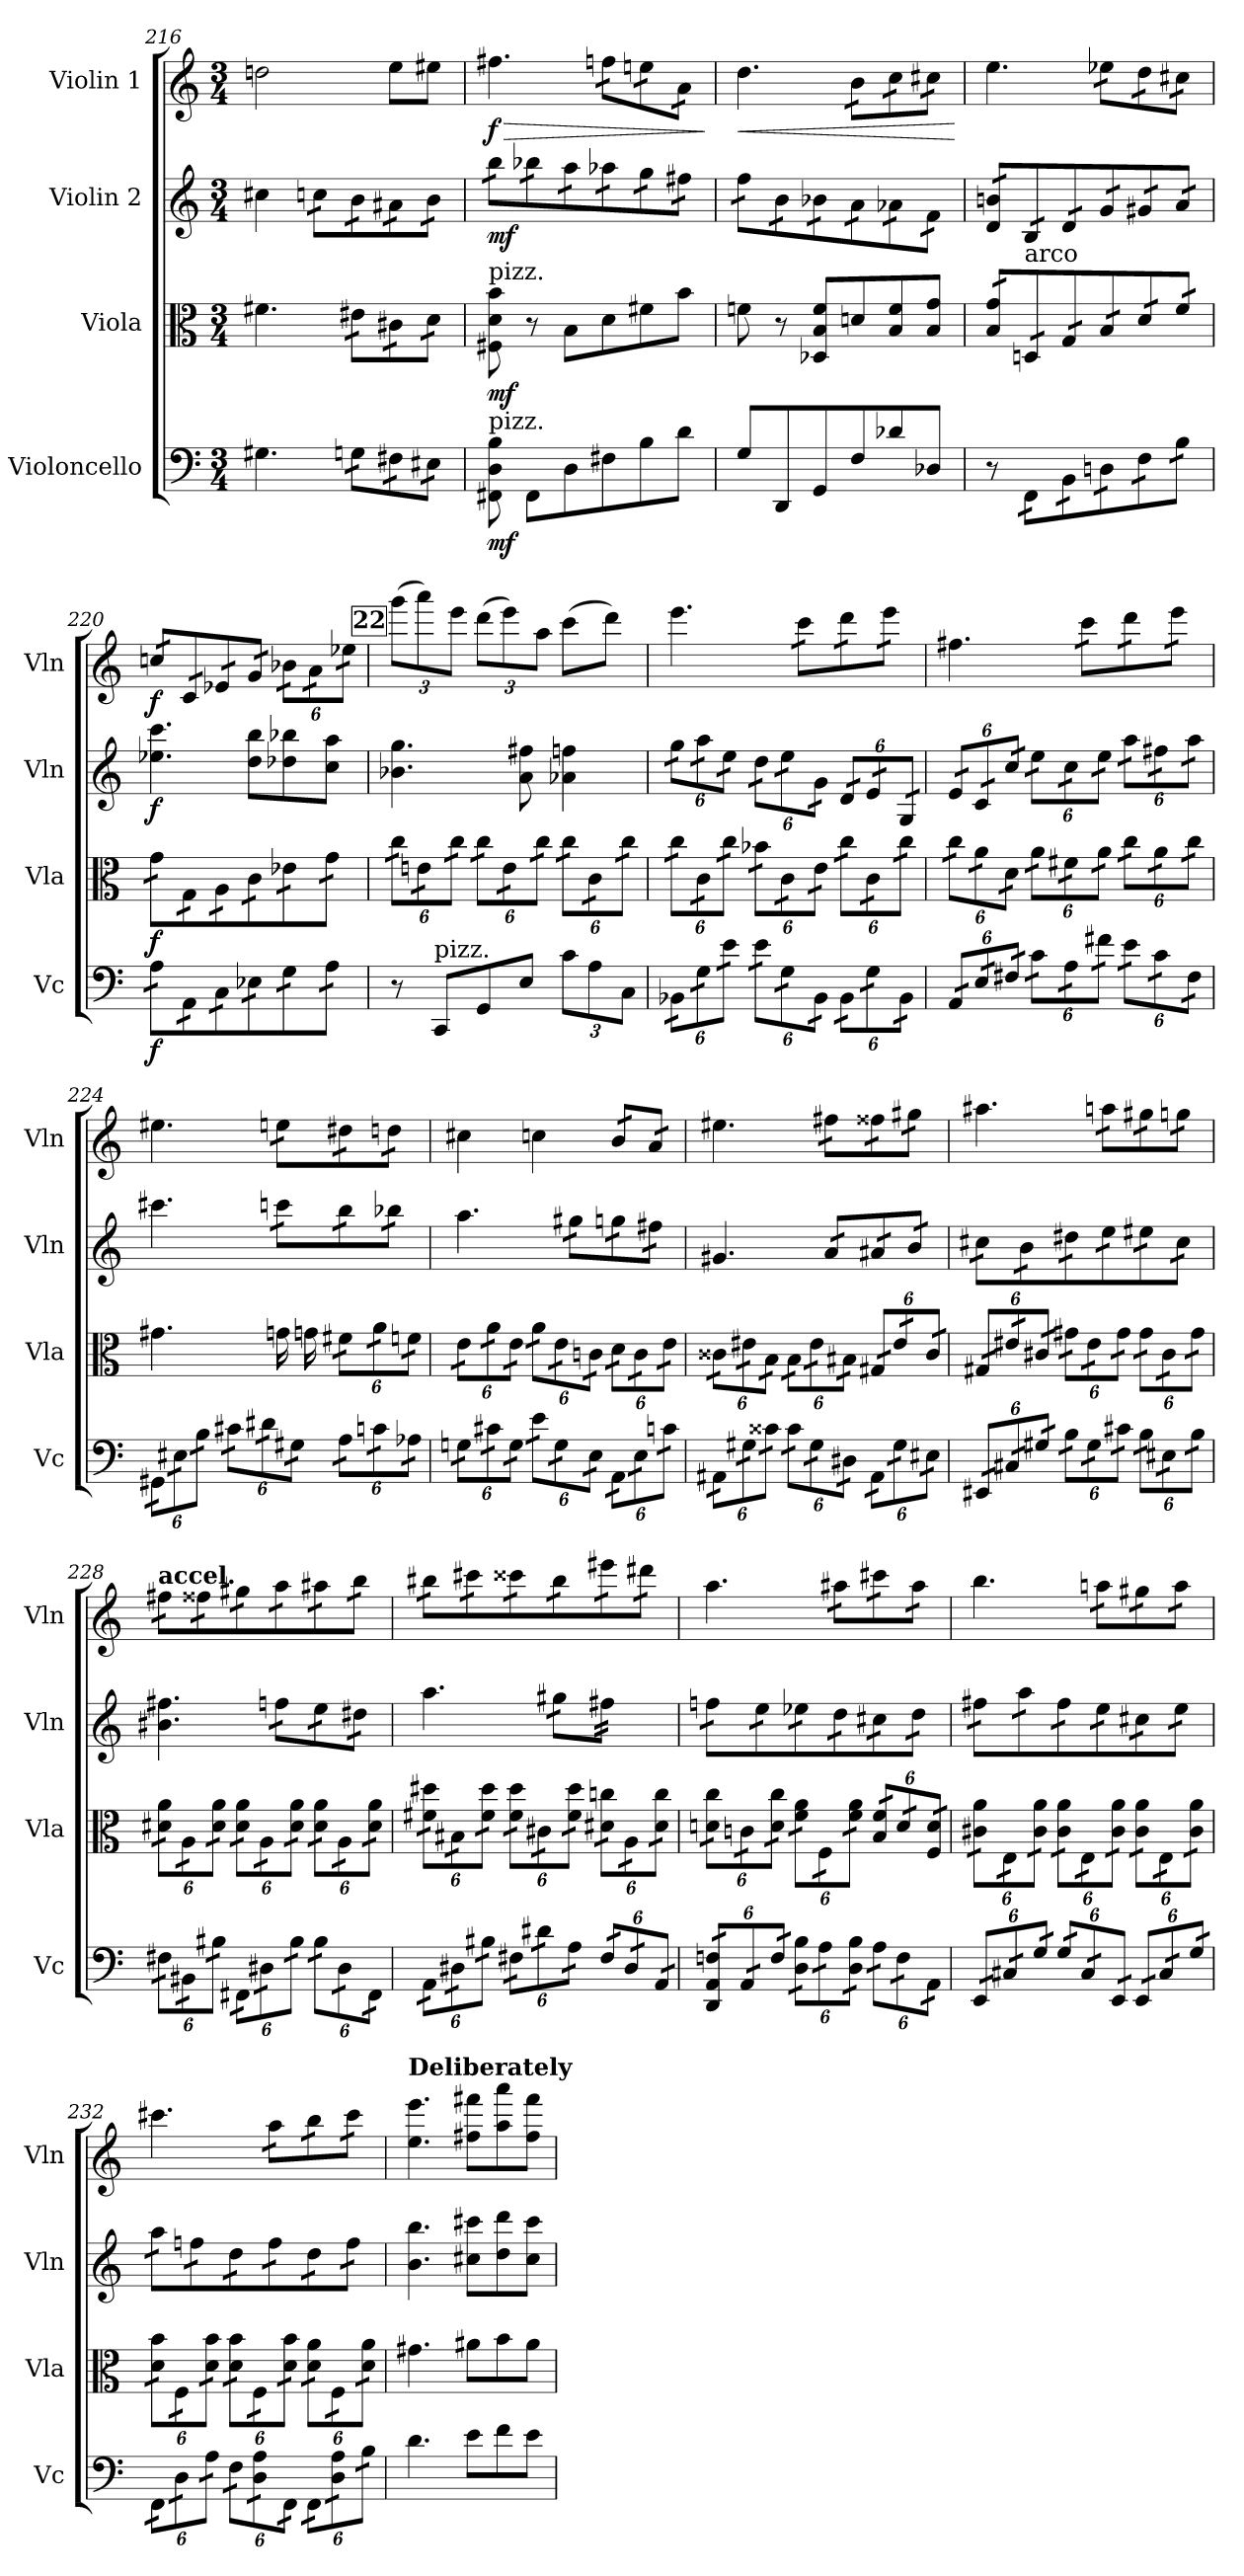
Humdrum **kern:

**kern	**dynam	**kern	**dynam	**kern	**dynam	**kern	**dynam
*part4	*part4	*part3	*part3	*part2	*part2	*part1	*part1
*staff4	*staff4	*staff3	*staff3	*staff2	*staff2	*staff1	*staff1
*I"Violoncello	*	*I"Viola	*	*I"Violin 2	*	*I"Violin 1	*
*I'Vc	*	*I'Vla	*	*I'Vln	*	*I'Vln	*
*clefF4	*	*clefC3	*	*clefG2	*	*clefG2	*
*k[]	*	*k[]	*	*k[]	*	*k[]	*
*M3/4	*	*M3/4	*	*M3/4	*	*M3/4	*
=216	=216	=216	=216	=216	=216	=216	=216
4.G#X\	.	4.f#X\	.	4cc#X\	.	2ddn\	.
*	*	*	*	*tremolo	*	*	*
.	.	.	.	16ccn\LL	.	.	.
.	.	.	.	16ccn\	.	.	.
*tremolo	*	*	*	*	*	*	*
*	*	*tremolo	*	*	*	*	*
16Gn\LL	.	16e#X\LL	.	16b\	.	.	.
16Gn\	.	16e#X\	.	16b\	.	.	.
16F#X\	.	16c#X\	.	16a#X\	.	8ee\L	.
16F#X\	.	16c#X\	.	16a#X\	.	.	.
16E#X\	.	16d\	.	16b\	.	8ee#X\J	.
16E#X\JJ	.	16d\JJ	.	16b\JJ	.	.	.
*	*	*Xtremolo	*	*	*	*	*
*Xtremolo	*	*	*	*	*	*	*
=217	=217	=217	=217	=217	=217	=217	=217
!	!	!LO:TX:a:t=pizz.	!	!	!	!	!
!LO:TX:a:t=pizz.	!	!	!	!	!	!	!
!	!LO:DY:b	!	!LO:DY:b	!	!LO:DY:b	!	!LO:HP:b
!	!	!	!	!	!	!	!LO:DY:n=1:b
8FF#X\ 8D\ 8B\	mf	8F#X\ 8d\ 8b\	mf	16bb\LL	mf	4.ff#X\	> f
.	.	.	.	16bb\	.	.	.
8FF#\L	.	8r	.	16bb-X\	.	.	.
.	.	.	.	16bb-X\	.	.	.
8D\	.	8B\L	.	16aa\	.	.	.
.	.	.	.	16aa\	.	.	.
*	*	*	*	*	*	*tremolo	*
8F#X\	.	8d\	.	16aa-X\	.	16ffn\LL	.
.	.	.	.	16aa-X\	.	16ffn\	.
8B\	.	8f#X\	.	16gg\	.	16een\	.
.	.	.	.	16gg\	.	16een\	.
8d\J	.	8b\J	.	16ff#X\	.	16a\	.
.	.	.	.	16ff#X\JJ	.	16a\JJ	.
*	*	*	*	*	*	*Xtremolo	*
.	.	.	.	.	.	.	]
=218	=218	=218	=218	=218	=218	=218	=218
!	!	!	!	!	!	!	!LO:HP:b
8G/L	.	8fn\	.	16ff\LL	.	4.dd\	<
.	.	.	.	16ff\	.	.	.
8DD/	.	8r	.	16b\	.	.	.
.	.	.	.	16b\	.	.	.
8GG/	.	8D-X/ 8B/ 8f/L	.	16b-X\	.	.	.
.	.	.	.	16b-X\	.	.	.
*	*	*	*	*	*	*tremolo	*
8F/	.	8dn/	.	16a\	.	16b\LL	.
.	.	.	.	16a\	.	16b\	.
8d-X/	.	8B/ 8f/	.	16a-X\	.	16cc\	.
.	.	.	.	16a-X\	.	16cc\	.
8D-X/J	.	8B/ 8g/J	.	16f\	.	16cc#X\	.
.	.	.	.	16f\JJ	.	16cc#X\JJ	.
*	*	*	*	*	*	*Xtremolo	*
.	.	.	.	.	.	.	[
!!LO:PB:g=z
=219	=219	=219	=219	=219	=219	=219	=219
*	*	*tremolo	*	*	*	*	*
8r	.	16B/ 16g/LL	.	16d/ 16bn/LL	.	4.ee\	.
.	.	16B/ 16g/	.	16d/ 16bn/	.	.	.
!	!	!LO:TX:a:t=arco	!	!	!	!	!
!LO:TX:a:t=arco	!	!	!	!	!	!	!
*tremolo	*	*	*	*	*	*	*
16FF\LL	.	16Dn/	.	16B/	.	.	.
16FF\	.	16Dn/	.	16B/	.	.	.
16BB\	.	16G/	.	16d/	.	.	.
16BB\	.	16G/	.	16d/	.	.	.
*	*	*	*	*	*	*tremolo	*
16Dn\	.	16B/	.	16g/	.	16ee-X\LL	.
16Dn\	.	16B/	.	16g/	.	16ee-X\	.
16F\	.	16d/	.	16g#X/	.	16dd\	.
16F\	.	16d/	.	16g#X/	.	16dd\	.
16B\	.	16f/	.	16a/	.	16cc#X\	.
16B\JJ	.	16f/JJ	.	16a/JJ	.	16cc#X\JJ	.
*	*	*	*	*Xtremolo	*	*	*
=220	=220	=220	=220	=220	=220	=220	=220
!	!LO:DY:b	!	!LO:DY:b	!	!LO:DY:b	!	!LO:DY:b
16A\LL	f	16g\LL	f	4.ee-X\ 4.ccc\	f	16ccn/LL	f
16A\	.	16g\	.	.	.	16ccn/	.
16AA\	.	16G\	.	.	.	16c/	.
16AA\	.	16G\	.	.	.	16c/	.
16C\	.	16A\	.	.	.	16e-X/	.
16C\	.	16A\	.	.	.	16e-X/	.
16E-X\	.	16c\	.	8dd\ 8bb\L	.	16g/	.
16E-X\	.	16c\	.	.	.	16g/JJ	.
*	*	*	*	*	*	*Xbrackettup	*
16G\	.	16e-X\	.	8dd-X\ 8bb-X\	.	24b-X\LL	.
.	.	.	.	.	.	24b-X\	.
16G\	.	16e-X\	.	.	.	.	.
.	.	.	.	.	.	24a\	.
16A\	.	16g\	.	8cc\ 8aa\J	.	24a\	.
.	.	.	.	.	.	24ee-X\	.
16A\JJ	.	16g\JJ	.	.	.	.	.
*Xtremolo	*	*	*	*	*	*	*
.	.	.	.	.	.	24ee-X\JJ	.
*	*	*	*	*	*	*Xtremolo	*
!!LO:REH:place=s1:a:B:cj:fs=14:t=22
=221	=221	=221	=221	=221	=221	=221	=221
*	*	*Xbrackettup	*	*	*	*	*
!	!	!	!LO:DY:b	!	!	!	!
!	!	!	!LO:DY:n=1:b	!	!LO:DY:b	!	!
!	!	!	!	!	!LO:DY:n=1:b	!	!LO:DY:b
!	!	!	!	!	!	!	!LO:DY:n=1:b
8r	.	24cc\LL	ff other-dynamics	4.b-X\ 4.gg\	ff other-dynamics	(12ggg\L	ff other-dynamics
.	.	24cc\	.	.	.	.	.
.	.	24en\	.	.	.	12aaa\)	.
!LO:TX:a:t=pizz.	!	!	!	!	!	!	!
!	!LO:DY:b	!	!	!	!	!	!
!	!LO:DY:n=1:b	!	!	!	!	!	!
8CC/L	ff other-dynamics	24en\	.	.	.	.	.
.	.	24cc\	.	.	.	12eee\J	.
.	.	24cc\JJ	.	.	.	.	.
8GG/	.	24cc\LL	.	.	.	(12ddd\L	.
.	.	24cc\	.	.	.	.	.
.	.	24e\	.	.	.	12eee\)	.
8E/J	.	24e\	.	8a\ 8ff#X\	.	.	.
.	.	24cc\	.	.	.	12aa\J	.
.	.	24cc\JJ	.	.	.	.	.
*Xbrackettup	*	*	*	*	*	*	*
12c\L	.	24cc\LL	.	4a-X\ 4ffn\	.	(8ccc\L	.
.	.	24cc\	.	.	.	.	.
12A\	.	24c\	.	.	.	.	.
.	.	24c\	.	.	.	8ddd\J)	.
12C\J	.	24cc\	.	.	.	.	.
.	.	24cc\JJ	.	.	.	.	.
=222	=222	=222	=222	=222	=222	=222	=222
*	*	*	*	*Xbrackettup	*	*	*
!LO:TX:a:t=arco	!	!	!	!	!	!	!
*tremolo	*	*	*	*	*	*	*
*	*	*	*	*tremolo	*	*	*
24BB-X\LL	.	24cc\LL	.	24gg\LL	.	4.eee\	.
24BB-X\	.	24cc\	.	24gg\	.	.	.
24G\	.	24c\	.	24aa\	.	.	.
24G\	.	24c\	.	24aa\	.	.	.
24e\	.	24cc\	.	24ee\	.	.	.
24e\JJ	.	24cc\JJ	.	24ee\JJ	.	.	.
24e\LL	.	24b-X\LL	.	24dd\LL	.	.	.
24e\	.	24b-X\	.	24dd\	.	.	.
24G\	.	24c\	.	24ee\	.	.	.
*	*	*	*	*	*	*tremolo	*
24G\	.	24c\	.	24ee\	.	16ccc\LL	.
24BB-\	.	24e\	.	24g\	.	.	.
.	.	.	.	.	.	16ccc\	.
24BB-\JJ	.	24e\JJ	.	24g\JJ	.	.	.
24BB-\LL	.	24cc\LL	.	24d/LL	.	16ddd\	.
24BB-\	.	24cc\	.	24d/	.	.	.
.	.	.	.	.	.	16ddd\	.
24G\	.	24c\	.	24e/	.	.	.
24G\	.	24c\	.	24e/	.	16eee\	.
24BB-\	.	24cc\	.	24G/	.	.	.
.	.	.	.	.	.	16eee\JJ	.
*	*	*	*	*	*	*Xtremolo	*
24BB-\JJ	.	24cc\JJ	.	24G/JJ	.	.	.
!!LO:LB:g=z
=223	=223	=223	=223	=223	=223	=223	=223
24AA/LL	.	24cc\LL	.	24e/LL	.	4.ff#X\	.
24AA/	.	24cc\	.	24e/	.	.	.
24E/	.	24a\	.	24c/	.	.	.
24E/	.	24a\	.	24c/	.	.	.
24F#X/	.	24d\	.	24cc/	.	.	.
24F#X/JJ	.	24d\JJ	.	24cc/JJ	.	.	.
24c\LL	.	24a\LL	.	24ee\LL	.	.	.
24c\	.	24a\	.	24ee\	.	.	.
24A\	.	24f#X\	.	24cc\	.	.	.
*	*	*	*	*	*	*tremolo	*
24A\	.	24f#X\	.	24cc\	.	16ccc\LL	.
24f#X\	.	24a\	.	24ee\	.	.	.
.	.	.	.	.	.	16ccc\	.
24f#X\JJ	.	24a\JJ	.	24ee\JJ	.	.	.
24e\LL	.	24cc\LL	.	24aa\LL	.	16ddd\	.
24e\	.	24cc\	.	24aa\	.	.	.
.	.	.	.	.	.	16ddd\	.
24c\	.	24a\	.	24ff#X\	.	.	.
24c\	.	24a\	.	24ff#X\	.	16eee\	.
24F#\	.	24cc\	.	24aa\	.	.	.
.	.	.	.	.	.	16eee\JJ	.
*	*	*	*	*	*	*Xtremolo	*
24F#\JJ	.	24cc\JJ	.	24aa\JJ	.	.	.
*	*	*	*	*Xtremolo	*	*	*
*	*	*Xtremolo	*	*	*	*	*
=224	=224	=224	=224	=224	=224	=224	=224
24GG#X\LL	.	4.g#X\	.	4.ccc#X\	.	4.ee#X\	.
24GG#X\	.	.	.	.	.	.	.
24E#X\	.	.	.	.	.	.	.
24E#X\	.	.	.	.	.	.	.
24B\	.	.	.	.	.	.	.
24B\JJ	.	.	.	.	.	.	.
24c#X\LL	.	.	.	.	.	.	.
24c#X\	.	.	.	.	.	.	.
24d#X\	.	.	.	.	.	.	.
*	*	*tremolo	*	*	*	*	*
*	*	*	*	*tremolo	*	*	*
*	*	*	*	*	*	*tremolo	*
24d#X\	.	16gn\	.	16cccn\LL	.	16een\LL	.
24G#X\	.	.	.	.	.	.	.
.	.	16gn\	.	16cccn\	.	16een\	.
24G#X\JJ	.	.	.	.	.	.	.
24A\LL	.	24f#X\LL	.	16bb\	.	16dd#X\	.
24A\	.	24f#X\	.	.	.	.	.
.	.	.	.	16bb\	.	16dd#X\	.
24cn\	.	24a\	.	.	.	.	.
24cn\	.	24a\	.	16bb-X\	.	16ddn\	.
24A-X\	.	24fn\	.	.	.	.	.
.	.	.	.	16bb-X\JJ	.	16ddn\JJ	.
*	*	*	*	*	*	*Xtremolo	*
*	*	*	*	*Xtremolo	*	*	*
24A-X\JJ	.	24fn\JJ	.	.	.	.	.
=225	=225	=225	=225	=225	=225	=225	=225
24Gn\LL	.	24e\LL	.	4.aa\	.	4cc#X\	.
24Gn\	.	24e\	.	.	.	.	.
24c#X\	.	24a\	.	.	.	.	.
24c#X\	.	24a\	.	.	.	.	.
24G\	.	24e\	.	.	.	.	.
24G\JJ	.	24e\JJ	.	.	.	.	.
24e\LL	.	24a\LL	.	.	.	4ccn\	.
24e\	.	24a\	.	.	.	.	.
24G\	.	24e\	.	.	.	.	.
*	*	*	*	*tremolo	*	*	*
24G\	.	24e\	.	16gg#X\LL	.	.	.
24E\	.	24cn\	.	.	.	.	.
.	.	.	.	16gg#X\	.	.	.
24E\JJ	.	24cn\JJ	.	.	.	.	.
*	*	*	*	*	*	*tremolo	*
24AA\LL	.	24d\LL	.	16ggn\	.	16b/LL	.
24AA\	.	24d\	.	.	.	.	.
.	.	.	.	16ggn\	.	16b/	.
24E\	.	24c\	.	.	.	.	.
24E\	.	24c\	.	16ff#X\	.	16a/	.
24cn\	.	24e\	.	.	.	.	.
.	.	.	.	16ff#X\JJ	.	16a/JJ	.
*	*	*	*	*	*	*Xtremolo	*
*	*	*	*	*Xtremolo	*	*	*
24cn\JJ	.	24e\JJ	.	.	.	.	.
!!LO:LB:g=z
=226	=226	=226	=226	=226	=226	=226	=226
24AA#X\LL	.	24c##X\LL	.	4.g#X/	.	4.ee#X\	.
24AA#X\	.	24c##X\	.	.	.	.	.
24G#X\	.	24e#X\	.	.	.	.	.
24G#X\	.	24e#X\	.	.	.	.	.
24c##X\	.	24B\	.	.	.	.	.
24c##X\JJ	.	24B\JJ	.	.	.	.	.
24c##\LL	.	24B\LL	.	.	.	.	.
24c##\	.	24B\	.	.	.	.	.
24G#\	.	24e#\	.	.	.	.	.
*	*	*	*	*tremolo	*	*	*
*	*	*	*	*	*	*tremolo	*
24G#\	.	24e#\	.	16a/LL	.	16ff#X\LL	.
24D#X\	.	24B#X\	.	.	.	.	.
.	.	.	.	16a/	.	16ff#X\	.
24D#X\JJ	.	24B#X\JJ	.	.	.	.	.
24AA#\LL	.	24G#X/LL	.	16a#X/	.	16ff##X\	.
24AA#\	.	24G#X/	.	.	.	.	.
.	.	.	.	16a#X/	.	16ff##X\	.
24G#\	.	24e#/	.	.	.	.	.
24G#\	.	24e#/	.	16b/	.	16gg#X\	.
24E#X\	.	24c##/	.	.	.	.	.
.	.	.	.	16b/JJ	.	16gg#X\JJ	.
*	*	*	*	*	*	*Xtremolo	*
24E#X\JJ	.	24c##/JJ	.	.	.	.	.
=227	=227	=227	=227	=227	=227	=227	=227
24EE#X/LL	.	24G#X/LL	.	16cc#X\LL	.	4.aa#X\	.
24EE#X/	.	24G#X/	.	.	.	.	.
.	.	.	.	16cc#X\	.	.	.
24C#X/	.	24e#X/	.	.	.	.	.
24C#X/	.	24e#X/	.	16b\	.	.	.
24G#X/	.	24c#X/	.	.	.	.	.
.	.	.	.	16b\	.	.	.
24G#X/JJ	.	24c#X/JJ	.	.	.	.	.
24B\LL	.	24g#X\LL	.	16dd#X\	.	.	.
24B\	.	24g#X\	.	.	.	.	.
.	.	.	.	16dd#X\	.	.	.
24G#\	.	24e#\	.	.	.	.	.
*	*	*	*	*	*	*tremolo	*
24G#\	.	24e#\	.	16ee\	.	16aan\LL	.
24c#X\	.	24g#\	.	.	.	.	.
.	.	.	.	16ee\	.	16aan\	.
24c#X\JJ	.	24g#\JJ	.	.	.	.	.
24B\LL	.	24g#\LL	.	16ee#X\	.	16gg#X\	.
24B\	.	24g#\	.	.	.	.	.
.	.	.	.	16ee#X\	.	16gg#X\	.
24E#X\	.	24c#\	.	.	.	.	.
24E#X\	.	24c#\	.	16cc#\	.	16ggn\	.
24B\	.	24g#\	.	.	.	.	.
.	.	.	.	16cc#\JJ	.	16ggn\JJ	.
*	*	*	*	*Xtremolo	*	*	*
24B\JJ	.	24g#\JJ	.	.	.	.	.
=228	=228	=228	=228	=228	=228	=228	=228
!	!	!	!	!	!	!LO:TX:a:B:t=accel.	!
24F#X\LL	.	24d#X\ 24a\LL	.	4.b#X\ 4.ff#X\	.	16ff#X\LL	.
24F#X\	.	24d#X\ 24a\	.	.	.	.	.
.	.	.	.	.	.	16ff#X\	.
24BB#X\	.	24A\	.	.	.	.	.
24BB#X\	.	24A\	.	.	.	16ff##X\	.
24B#X\	.	24d#\ 24a\	.	.	.	.	.
.	.	.	.	.	.	16ff##X\	.
24B#X\JJ	.	24d#\ 24a\JJ	.	.	.	.	.
24FF#X\LL	.	24d#\ 24a\LL	.	.	.	16gg#X\	.
24FF#X\	.	24d#\ 24a\	.	.	.	.	.
.	.	.	.	.	.	16gg#X\	.
24D#X\	.	24A\	.	.	.	.	.
*	*	*	*	*tremolo	*	*	*
24D#X\	.	24A\	.	16ffn\LL	.	16aa\	.
24B#\	.	24d#\ 24a\	.	.	.	.	.
.	.	.	.	16ffn\	.	16aa\	.
24B#\JJ	.	24d#\ 24a\JJ	.	.	.	.	.
24B#\LL	.	24d#\ 24a\LL	.	16ee\	.	16aa#X\	.
24B#\	.	24d#\ 24a\	.	.	.	.	.
.	.	.	.	16ee\	.	16aa#X\	.
24D#\	.	24A\	.	.	.	.	.
24D#\	.	24A\	.	16dd#X\	.	16bb\	.
24FF#\	.	24d#\ 24a\	.	.	.	.	.
.	.	.	.	16dd#X\JJ	.	16bb\JJ	.
*	*	*	*	*Xtremolo	*	*	*
24FF#\JJ	.	24d#\ 24a\JJ	.	.	.	.	.
!!LO:LB:g=z
=229	=229	=229	=229	=229	=229	=229	=229
24AA\LL	.	24f#X\ 24dd#X\LL	.	4.aa\	.	16bb#X\LL	.
24AA\	.	24f#X\ 24dd#X\	.	.	.	.	.
.	.	.	.	.	.	16bb#X\	.
24D#X\	.	24B#X\	.	.	.	.	.
24D#X\	.	24B#X\	.	.	.	16ccc#X\	.
24B#X\	.	24f#\ 24dd#\	.	.	.	.	.
.	.	.	.	.	.	16ccc#X\	.
24B#X\JJ	.	24f#\ 24dd#\JJ	.	.	.	.	.
24F#X\LL	.	24f#\ 24dd#\LL	.	.	.	16ccc##X\	.
24F#X\	.	24f#\ 24dd#\	.	.	.	.	.
.	.	.	.	.	.	16ccc##X\	.
24d#X\	.	24c#X\	.	.	.	.	.
*	*	*	*	*tremolo	*	*	*
24d#X\	.	24c#X\	.	16gg#X\LL	.	16bb#\	.
24A\	.	24f#\ 24dd#\	.	.	.	.	.
.	.	.	.	16gg#X\	.	16bb#\	.
24A\JJ	.	24f#\ 24dd#\JJ	.	.	.	.	.
24F#/LL	.	24d#X\ 24ccn\LL	.	16ff#X\	.	16eee#X\	.
24F#/	.	24d#X\ 24ccn\	.	.	.	.	.
.	.	.	.	16ff#X\	.	16eee#X\	.
24D#/	.	24A\	.	.	.	.	.
24D#/	.	24A\	.	16ff#\	.	16ddd#X\	.
24AA/	.	24d#\ 24cc\	.	.	.	.	.
.	.	.	.	16ff#\JJ	.	16ddd#X\JJ	.
*	*	*	*	*	*	*Xtremolo	*
24AA/JJ	.	24d#\ 24cc\JJ	.	.	.	.	.
=230	=230	=230	=230	=230	=230	=230	=230
24DD/ 24AA/ 24Fn/LL	.	24dn\ 24cc\LL	.	16ffn\LL	.	4.aa\	.
24DD/ 24AA/ 24Fn/	.	24dn\ 24cc\	.	.	.	.	.
.	.	.	.	16ffn\	.	.	.
24AA/	.	24cn\	.	.	.	.	.
24AA/	.	24cn\	.	16ee\	.	.	.
24F/	.	24d\ 24cc\	.	.	.	.	.
.	.	.	.	16ee\	.	.	.
24F/JJ	.	24d\ 24cc\JJ	.	.	.	.	.
24D\ 24B\LL	.	24f\ 24a\LL	.	16ee-X\	.	.	.
24D\ 24B\	.	24f\ 24a\	.	.	.	.	.
.	.	.	.	16ee-X\	.	.	.
24A\	.	24F\	.	.	.	.	.
*	*	*	*	*	*	*tremolo	*
24A\	.	24F\	.	16dd\	.	16aa#X\LL	.
24D\ 24B\	.	24f\ 24a\	.	.	.	.	.
.	.	.	.	16dd\	.	16aa#X\	.
24D\ 24B\JJ	.	24f\ 24a\JJ	.	.	.	.	.
24A\LL	.	24B/ 24f/LL	.	16cc#X\	.	16ccc#X\	.
24A\	.	24B/ 24f/	.	.	.	.	.
.	.	.	.	16cc#X\	.	16ccc#X\	.
24F\	.	24d/	.	.	.	.	.
24F\	.	24d/	.	16dd\	.	16aa#\	.
24AA\	.	24F/ 24d/	.	.	.	.	.
.	.	.	.	16dd\JJ	.	16aa#\JJ	.
*	*	*	*	*	*	*Xtremolo	*
24AA\JJ	.	24F/ 24d/JJ	.	.	.	.	.
=231	=231	=231	=231	=231	=231	=231	=231
!!LO:REH:place=s1:a:B:cj:fs=14:t=23
24EE/LL	.	24c#X\ 24a\LL	.	16ff#X\LL	.	4.bb\	.
24EE/	.	24c#X\ 24a\	.	.	.	.	.
.	.	.	.	16ff#X\	.	.	.
24C#X/	.	24E\	.	.	.	.	.
24C#X/	.	24E\	.	16aa\	.	.	.
24G/	.	24c#\ 24a\	.	.	.	.	.
.	.	.	.	16aa\	.	.	.
24G/JJ	.	24c#\ 24a\JJ	.	.	.	.	.
24G/LL	.	24c#\ 24a\LL	.	16ff#\	.	.	.
24G/	.	24c#\ 24a\	.	.	.	.	.
.	.	.	.	16ff#\	.	.	.
24C#/	.	24E\	.	.	.	.	.
*	*	*	*	*	*	*tremolo	*
24C#/	.	24E\	.	16ee\	.	16aan\LL	.
24EE/	.	24c#\ 24a\	.	.	.	.	.
.	.	.	.	16ee\	.	16aan\	.
24EE/JJ	.	24c#\ 24a\JJ	.	.	.	.	.
24EE/LL	.	24c#\ 24a\LL	.	16cc#X\	.	16gg#X\	.
24EE/	.	24c#\ 24a\	.	.	.	.	.
.	.	.	.	16cc#X\	.	16gg#X\	.
24C#/	.	24E\	.	.	.	.	.
24C#/	.	24E\	.	16ee\	.	16aa\	.
24G/	.	24c#\ 24a\	.	.	.	.	.
.	.	.	.	16ee\JJ	.	16aa\JJ	.
*	*	*	*	*	*	*Xtremolo	*
24G/JJ	.	24c#\ 24a\JJ	.	.	.	.	.
!!LO:PB:g=z
=232	=232	=232	=232	=232	=232	=232	=232
24FF\LL	.	24d\ 24b\LL	.	16aa\LL	.	4.ccc#X\	.
24FF\	.	24d\ 24b\	.	.	.	.	.
.	.	.	.	16aa\	.	.	.
24D\	.	24F\	.	.	.	.	.
24D\	.	24F\	.	16ffn\	.	.	.
24A\	.	24d\ 24b\	.	.	.	.	.
.	.	.	.	16ffn\	.	.	.
24A\JJ	.	24d\ 24b\JJ	.	.	.	.	.
24F\LL	.	24d\ 24b\LL	.	16dd\	.	.	.
24F\	.	24d\ 24b\	.	.	.	.	.
.	.	.	.	16dd\	.	.	.
24D\ 24A\	.	24F\	.	.	.	.	.
*	*	*	*	*	*	*tremolo	*
24D\ 24A\	.	24F\	.	16ff\	.	16aa\LL	.
24FF\	.	24d\ 24b\	.	.	.	.	.
.	.	.	.	16ff\	.	16aa\	.
24FF\JJ	.	24d\ 24b\JJ	.	.	.	.	.
24FF\LL	.	24d\ 24a\LL	.	16dd\	.	16bb\	.
24FF\	.	24d\ 24a\	.	.	.	.	.
.	.	.	.	16dd\	.	16bb\	.
24D\ 24A\	.	24F\	.	.	.	.	.
24D\ 24A\	.	24F\	.	16ff\	.	16ccc#\	.
24B\	.	24d\ 24a\	.	.	.	.	.
.	.	.	.	16ff\JJ	.	16ccc#\JJ	.
*	*	*	*	*	*	*Xtremolo	*
*	*	*	*	*Xtremolo	*	*	*
24B\JJ	.	24d\ 24a\JJ	.	.	.	.	.
*	*	*Xtremolo	*	*	*	*	*
*Xtremolo	*	*	*	*	*	*	*
=233	=233	=233	=233	=233	=233	=233	=233
!	!	!	!	!	!	!LO:TX:a:B:t=Deliberately	!
4.d\	.	4.g#X\	.	4.b\ 4.bb\	.	4.ee\ 4.eee\	.
8e\L	.	8a#X\L	.	8cc#X\ 8ccc#X\L	.	8ff#X\ 8fff#X\L	.
8f\	.	8b\	.	8dd\ 8ddd\	.	8aa\ 8aaa\	.
8e\J	.	8a#\J	.	8cc#\ 8ccc#\J	.	8ff#\ 8fff#\J	.
=	=	=	=	=	=	=	=
*-	*-	*-	*-	*-	*-	*-	*-
